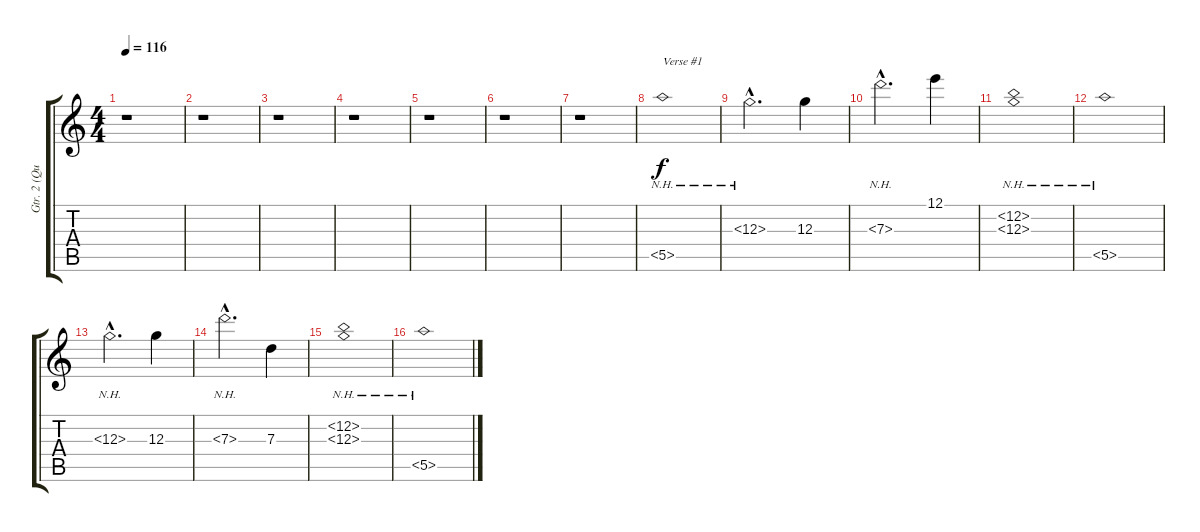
\track ("Gtr. 2 (Quiet)" "Gtr. 2 (Qu") {instrument distortionguitar}
\staff {score tabs}
\tuning (E4 B3 G3 D3 A2 E2) {hide}
\ts (4 4)
\tempo 116
\clef g2
\ks c
r.1{dy f} |
r.1 |
r.1 |
r.1 |
r.1 |
r.1 |
r.1 |
5.5{nh}.1{txt "Verse #1"} |
12.3{nh hac}.2{d} 12.3.4 |
7.3{nh hac}.2{d} 12.1.4 |
(12.2{nh} 12.3{nh}).1 |
5.5{nh}.1 |
12.3{nh hac}.2{d} 12.3.4 |
7.3{nh hac}.2{d} 7.3.4 |
(12.2{nh} 12.3{nh}).1 |
5.5{nh}.1
